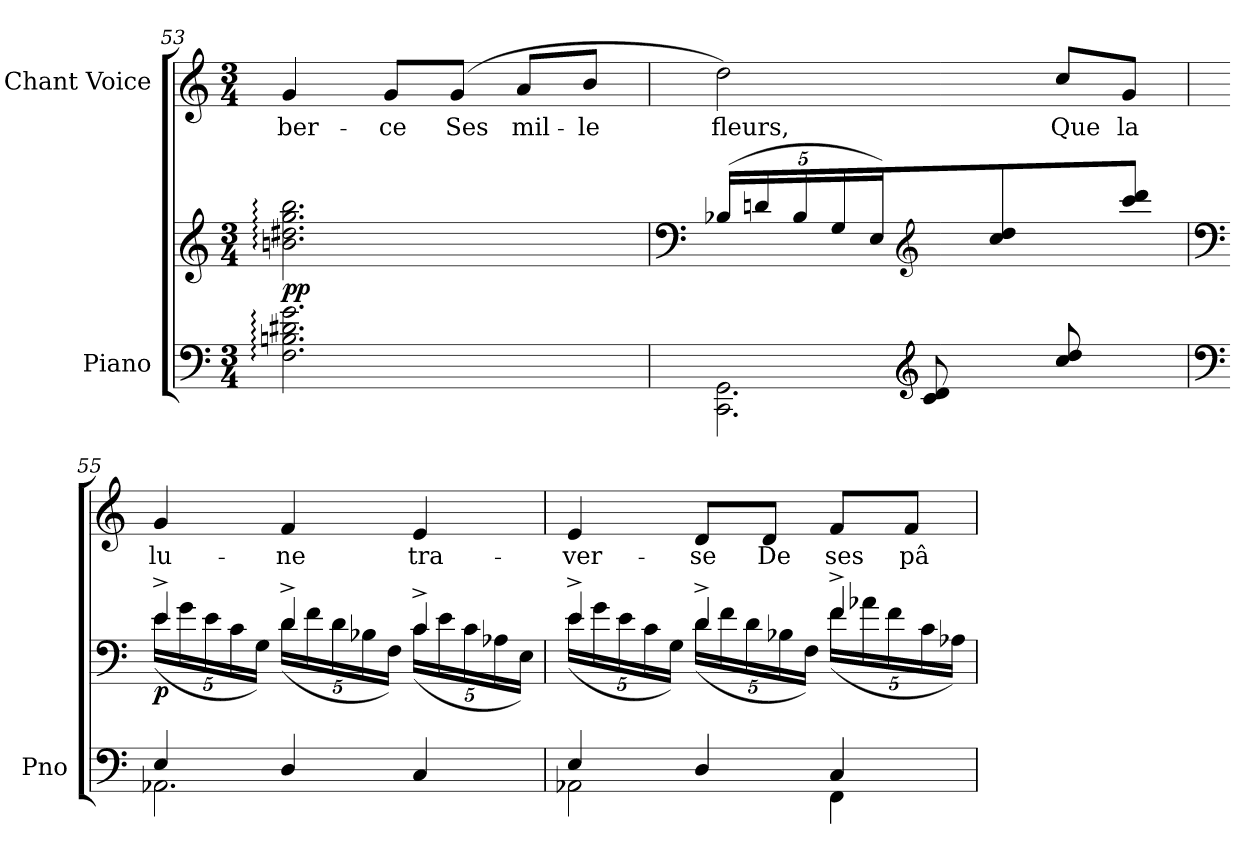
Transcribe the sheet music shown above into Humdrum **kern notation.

**kern	**kern	**dynam	**kern	**text
*part2	*part2	*part2	*part1	*part1
*staff3	*staff2	*staff2/3	*staff1	*staff1
*I"Piano	*	*	*I"Chant Voice	*
*I'Pno	*	*	*	*
!!LO:PB:g=z
*clefF4	*clefG2	*	*clefG2	*
*k[]	*k[]	*	*k[]	*
*M3/4	*M3/4	*	*M3/4	*
=53	=53	=53	=53	=53
!	!	!LO:DY:b	!	!LO:LY:b
2.F\: 2.Bn\: 2.d#X\: 2.g\:	2.bn\: 2.dd#X\: 2.gg\: 2.bb\:	pp	4g/	ber-
!	!	!	!	!LO:LY:b
.	.	.	8g/L	-ce
!	!	!	!	!LO:LY:b
.	.	.	(>8g/J	Ses
!	!	!	!	!LO:LY:b
.	.	.	8a/L	mil-
!	!	!	!	!LO:LY:b
.	.	.	8b/J	-le
=54	=54	=54	=54	=54
*	*clefF4	*	*	*
*^	*	*	*	*
*	*^	*	*	*	*
*	*	*	*Xbrackettup	*	*	*
*	*	*	*^	*	*	*
!	!	!	!	!	!	!	!LO:LY:b
4ryy	4ryy	2.CC\ 2.GG\	(<20B-X/LL	2.ryy	.	2dd\)	fleurs,
.	.	.	20dn/	.	.	.	.
.	.	.	20B-/	.	.	.	.
.	.	.	20G/	.	.	.	.
.	.	.	20E/JJ)	.	.	.	.
*clefG2	*	*	*clefG2	*	*	*	*
(>8c/ 8d/L	2ryy	.	8ryy	.	.	.	.
8ryy	.	.	8cc\ 8dd\J)	.	.	.	.
!	!	!	!	!	!	!	!LO:LY:b
(>8cc/ 8dd/L	.	.	8ryy	.	.	8cc/L	Que
!	!	!	!	!	!	!	!LO:LY:b
8ryy	.	.	8ccc\ 8ddd\J)	.	.	8g/J	la
*v	*v	*v	*	*	*	*	*
=55	=55	=55	=55	=55	=55
*clefF4	*clefF4	*	*	*	*
*^	*	*	*	*	*
!	!	!	!	!LO:DY:b	!	!LO:LY:b
4E/	2.AA-X\	4e^/	(>20e\LL	p	4g/	lu-
.	.	.	20g\	.	.	.
.	.	.	20e\	.	.	.
.	.	.	20c\	.	.	.
.	.	.	20G\JJ)	.	.	.
!	!	!	!	!	!	!LO:LY:b
4D/	.	4d^/	(>20d\LL	.	4f/	-ne
.	.	.	20f\	.	.	.
.	.	.	20d\	.	.	.
.	.	.	20B-X\	.	.	.
.	.	.	20F\JJ)	.	.	.
!	!	!	!	!	!	!LO:LY:b
4C/	.	4c^/	(>20c\LL	.	4e/	tra-
.	.	.	20e\	.	.	.
.	.	.	20c\	.	.	.
.	.	.	20A-X\	.	.	.
.	.	.	20E\JJ)	.	.	.
!!LO:LB:g=z
=56	=56	=56	=56	=56	=56	=56
!	!	!	!	!	!	!LO:LY:b
4E/	2AA-X\	4e^/	(>20e\LL	.	4e/	-ver-
.	.	.	20g\	.	.	.
.	.	.	20e\	.	.	.
.	.	.	20c\	.	.	.
.	.	.	20G\JJ)	.	.	.
!	!	!	!	!	!	!LO:LY:b
4D/	.	4d^/	(>20d\LL	.	8d/L	-se
.	.	.	20f\	.	.	.
.	.	.	20d\	.	.	.
!	!	!	!	!	!	!LO:LY:b
.	.	.	.	.	8d/J	De
.	.	.	20B-X\	.	.	.
.	.	.	20F\JJ)	.	.	.
!	!	!	!	!	!	!LO:LY:b
4C/	4FF\	4f^/	(>20f\LL	.	8f/L	ses
.	.	.	20a-X\	.	.	.
.	.	.	20f\	.	.	.
!	!	!	!	!	!	!LO:LY:b
.	.	.	.	.	8f/J	pâ-
.	.	.	20c\	.	.	.
.	.	.	20A-X\JJ)	.	.	.
*v	*v	*	*	*	*	*
*	*v	*v	*	*	*
=	=	=	=	=
*-	*-	*-	*-	*-
